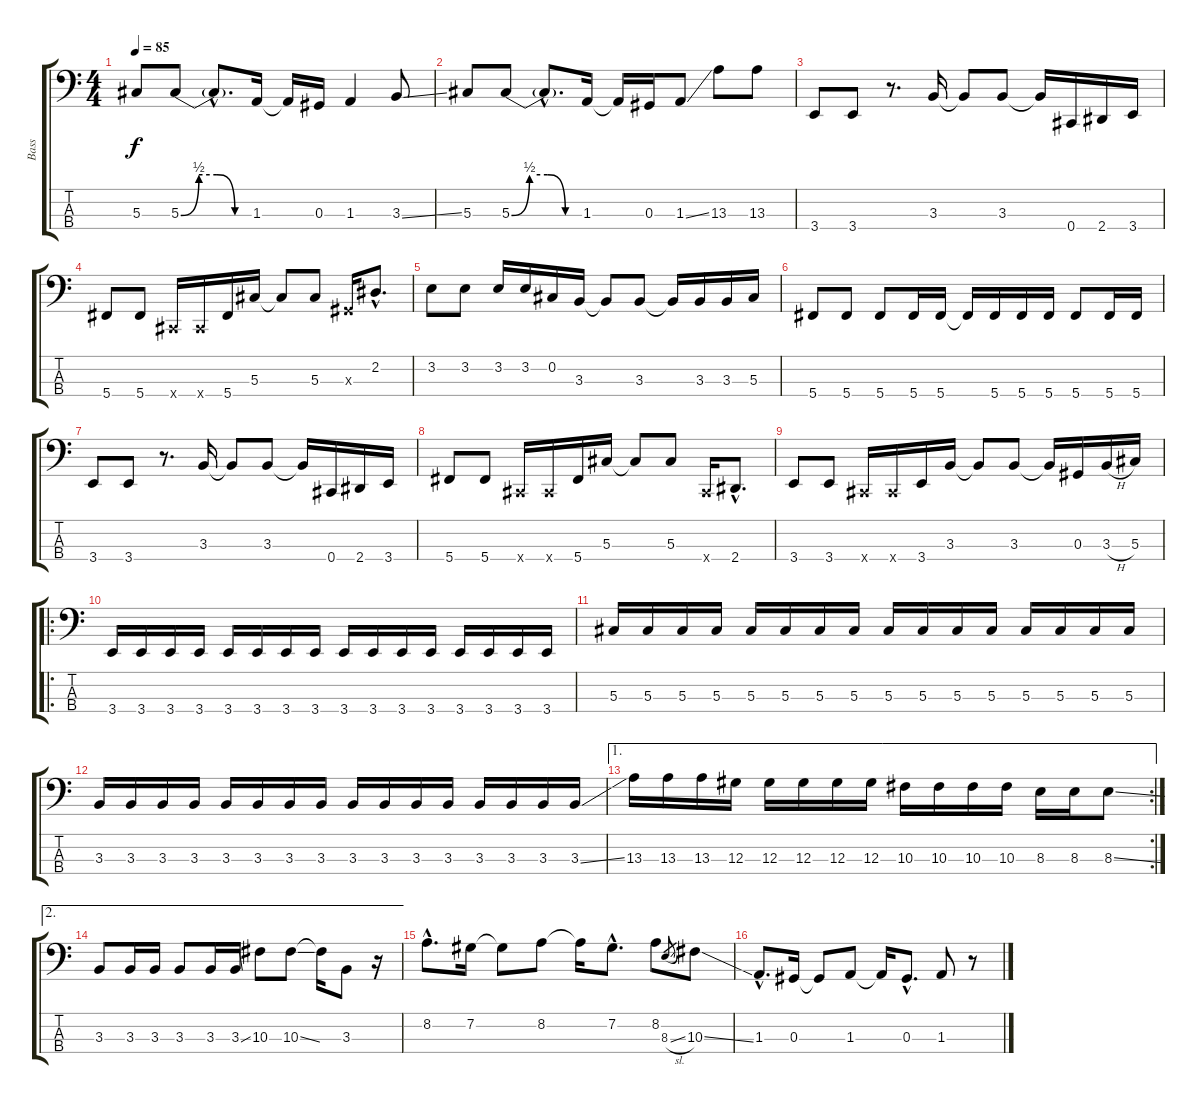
\track ("Bass" "Bass") {instrument electricbasspick}
\staff {score tabs}
\tuning (Gb2 Db2 Ab1 Db1) {hide}
\ts (4 4)
\tempo 85
\clef f4
\ks c
5.3.8{dy f} 5.3{be (custom 0 0 15 2 30 2 45 0 60 0)}.8 5.3{hac t}.8{d} 1.3.16 1.3{t}.16 0.3.16 1.3.4 3.3{ss}.8 |
5.3.8 5.3{be (custom 0 0 15 2 30 2 45 0 60 0)}.8 5.3{hac t}.8{d} 1.3.16 1.3{t}.16 0.3.16 1.3{ss}.8 13.3.8 13.3.8 |
3.4.8 3.4.8 r.8{d} 3.3.16 3.3{t}.8 3.3.8 3.3{t}.16 0.4.16 2.4.16 3.4.16 |
5.4.8 5.4.8 0.4{x}.16 0.4{x}.16 5.4.16 5.3.16 5.3{t}.8 5.3.8 0.3{x}.16 2.2{hac}.8{d} |
3.2.8 3.2.8 3.2.16 3.2.16 0.2.16 3.3.16 3.3{t}.8 3.3.8 3.3{t}.16 3.3.16 3.3.16 5.3.16 |
5.4.8 5.4.8 5.4.8 5.4.16 5.4.16 5.4{t}.16 5.4.16 5.4.16 5.4.16 5.4.8 5.4.16 5.4.16 |
3.4.8 3.4.8 r.8{d} 3.3.16 3.3{t}.8 3.3.8 3.3{t}.16 0.4.16 2.4.16 3.4.16 |
5.4.8 5.4.8 0.4{x}.16 0.4{x}.16 5.4.16 5.3.16 5.3{t}.8 5.3.8 0.4{x}.16 2.4{hac}.8{d} |
3.4.8 3.4.8 0.4{x}.16 0.4{x}.16 3.4.16 3.3.16 3.3{t}.8 3.3.8 3.3{t}.16 0.3.16 3.3{h}.16 5.3.16 |
\ro
3.4.16 3.4.16 3.4.16 3.4.16 3.4.16 3.4.16 3.4.16 3.4.16 3.4.16 3.4.16 3.4.16 3.4.16 3.4.16 3.4.16 3.4.16 3.4.16 |
5.3.16 5.3.16 5.3.16 5.3.16 5.3.16 5.3.16 5.3.16 5.3.16 5.3.16 5.3.16 5.3.16 5.3.16 5.3.16 5.3.16 5.3.16 5.3.16 |
3.3.16 3.3.16 3.3.16 3.3.16 3.3.16 3.3.16 3.3.16 3.3.16 3.3.16 3.3.16 3.3.16 3.3.16 3.3.16 3.3.16 3.3.16 3.3{ss}.16 |
\ae 1
\rc 2
13.3.16 13.3.16 13.3.16 12.3.16 12.3.16 12.3.16 12.3.16 12.3.16 10.3.16 10.3.16 10.3.16 10.3.16 8.3.16 8.3.16 8.3{ss}.8 |
\ae 2
3.3.8 3.3.16 3.3.16 3.3.8 3.3.16 3.3{ss}.16 10.3.8 10.3{ss}.8 10.3{t}.16 3.3.8 r.16 |
8.2{hac}.8{d} 7.2.16 7.2{t}.8 8.2.8 8.2{t}.16 7.2{hac}.8{d} 8.2.8 8.3{sl}.8{gr} 10.3{ss}.8 |
1.3{hac}.8{d} 0.3.16 0.3{t}.8 1.3.8 1.3{t}.16 0.3{hac}.8{d} 1.3.8 r.8
